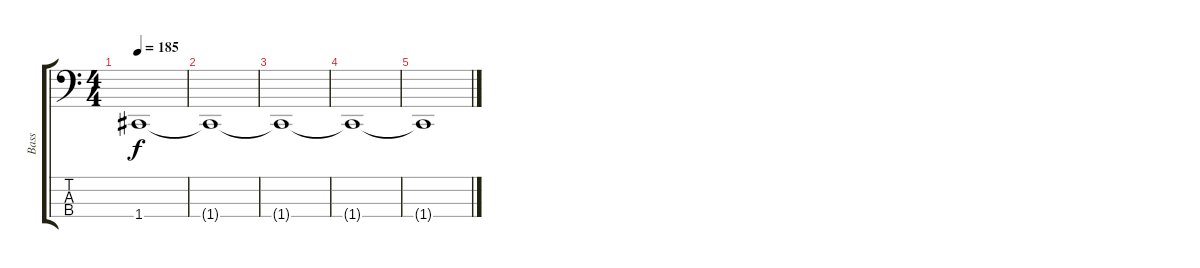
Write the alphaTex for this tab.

\track ("Bass" "Bass") {instrument electricbassfinger}
\staff {score tabs}
\tuning (F2 C2 G1 C1) {hide}
\ts (4 4)
\tempo 185
\clef f4
\ks c
1.4{t}.1{dy f} |
1.4{t}.1{volume 0} |
1.4{t}.1 |
1.4{t}.1 |
1.4{t}.1
